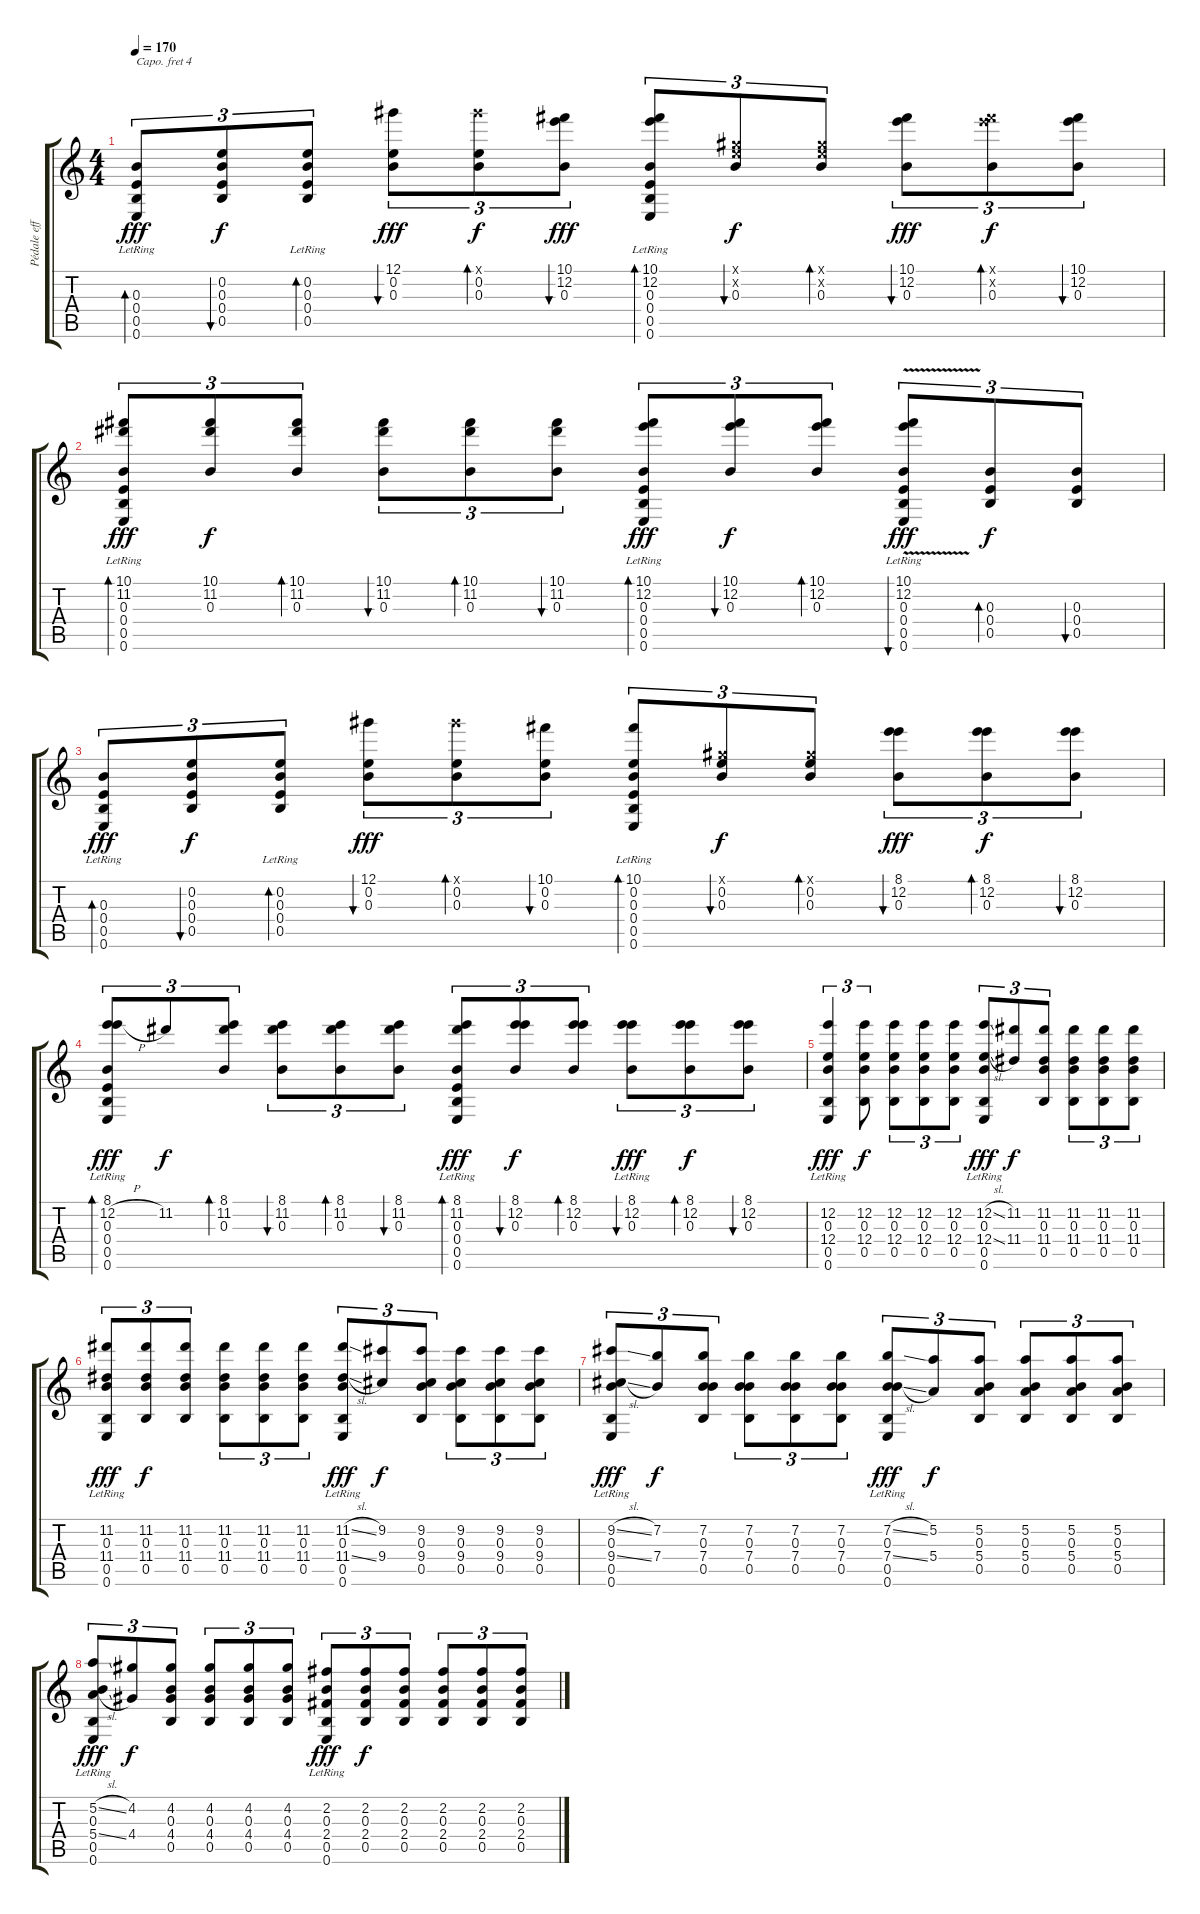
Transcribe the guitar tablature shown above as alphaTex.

\track ("Pédale effet" "Pédale eff") {instrument electricguitarjazz}
\staff {score tabs}
\capo 4
\tuning (E4 C4 G3 C3 G2 C2) {hide}
\ts (4 4)
\tempo 170
\clef g2
\ks c
(0.3 0.4 0.5 0.6{lr}).8{tu (3 2) bd 60 dy fff} (0.2 0.3 0.4 0.5).8{tu (3 2) bu 60 dy f} (0.2 0.3 0.4{lr} 0.5{lr}).8{tu (3 2) bd 60} (12.1 0.2 0.3).8{tu (3 2) bu 60 dy fff} (12.1{x} 0.2 0.3).8{tu (3 2) bd 60 dy f} (10.1 12.2 0.3).8{tu (3 2) bu 60 dy fff} (10.1{lr} 12.2{lr} 0.3{lr} 0.4{lr} 0.5{lr} 0.6{lr}).8{tu (3 2) bd 60} (0.1{x} 0.2{x} 0.3).8{tu (3 2) bu 60 dy f} (0.1{x} 0.2{x} 0.3).8{tu (3 2) bd 60} (10.1 12.2 0.3).8{tu (3 2) bu 60 dy fff} (10.1{x} 12.2{x} 0.3).8{tu (3 2) bd 60 dy f} (10.1 12.2 0.3).8{tu (3 2) bu 60} |
(10.1 11.2 0.3{lr} 0.4{lr} 0.5{lr} 0.6{lr}).8{tu (3 2) bd 60 dy fff} (10.1 11.2 0.3).8{tu (3 2) dy f} (10.1 11.2 0.3).8{tu (3 2) bd 60} (10.1 11.2 0.3).8{tu (3 2) bu 60} (10.1 11.2 0.3).8{tu (3 2) bd 60} (10.1 11.2 0.3).8{tu (3 2) bu 60} (10.1 12.2 0.3 0.4{lr} 0.5{lr} 0.6{lr}).8{tu (3 2) bd 60 dy fff} (10.1 12.2 0.3).8{tu (3 2) bu 60 dy f} (10.1 12.2 0.3).8{tu (3 2) bd 60} (10.1{lr} 12.2{v lr} 0.3 0.4{lr} 0.5{lr} 0.6{lr}).8{tu (3 2) bu 60 dy fff} (0.3 0.4 0.5).8{tu (3 2) bd 60 dy f} (0.3 0.4 0.5).8{tu (3 2) bu 60} |
(0.3 0.4 0.5 0.6{lr}).8{tu (3 2) bd 60 dy fff} (0.2 0.3 0.4 0.5).8{tu (3 2) bu 60 dy f} (0.2 0.3 0.4{lr} 0.5{lr}).8{tu (3 2) bd 60} (12.1 0.2 0.3).8{tu (3 2) bu 60 dy fff} (12.1{x} 0.2 0.3).8{tu (3 2) bd 60} (10.1 0.2 0.3).8{tu (3 2) bu 60} (10.1{lr} 0.2{lr} 0.3{lr} 0.4{lr} 0.5{lr} 0.6{lr}).8{tu (3 2) bd 60} (0.1{x} 0.2 0.3).8{tu (3 2) bu 60 dy f} (0.1{x} 0.2 0.3).8{tu (3 2) bd 60} (8.1 12.2 0.3).8{tu (3 2) bu 60 dy fff} (8.1 12.2 0.3).8{tu (3 2) bd 60 dy f} (8.1 12.2 0.3).8{tu (3 2) bu 60} |
(8.1{lr} 12.2{h} 0.3{lr} 0.4{lr} 0.5{lr} 0.6{lr}).8{tu (3 2) bd 60 dy fff} 11.2.8{tu (3 2) dy f} (8.1 11.2 0.3).8{tu (3 2) bd 60} (8.1 11.2 0.3).8{tu (3 2) bu 60} (8.1 11.2 0.3).8{tu (3 2) bd 60} (8.1 11.2 0.3).8{tu (3 2) bu 60} (8.1 11.2 0.3 0.4{lr} 0.5{lr} 0.6{lr}).8{tu (3 2) bd 60 dy fff} (8.1 12.2 0.3).8{tu (3 2) bu 60 dy f} (8.1 12.2 0.3).8{tu (3 2) bd 60} (8.1{lr} 12.2{lr} 0.3).8{tu (3 2) bu 60 dy fff} (8.1 12.2 0.3).8{tu (3 2) bd 60 dy f} (8.1 12.2 0.3).8{tu (3 2) bu 60} |
(12.2{lr} 0.3{lr} 12.4{lr} 0.5{lr} 0.6{lr}).4{tu (3 2) dy fff} (12.2 0.3 12.4 0.5).8{tu (3 2) dy f} (12.2 0.3 12.4 0.5).8{tu (3 2)} (12.2 0.3 12.4 0.5).8{tu (3 2)} (12.2 0.3 12.4 0.5).8{tu (3 2)} (12.2{sl} 0.3 12.4{sl} 0.5{lr} 0.6{lr}).8{tu (3 2) dy fff} (11.2 11.4).8{tu (3 2) dy f} (11.2 0.3 11.4 0.5).8{tu (3 2)} (11.2 0.3 11.4 0.5).8{tu (3 2)} (11.2 0.3 11.4 0.5).8{tu (3 2)} (11.2 0.3 11.4 0.5).8{tu (3 2)} |
(11.2{lr} 0.3{lr} 11.4{lr} 0.5{lr} 0.6{lr}).8{tu (3 2) dy fff} (11.2 0.3 11.4 0.5).8{tu (3 2) dy f} (11.2 0.3 11.4 0.5).8{tu (3 2)} (11.2 0.3 11.4 0.5).8{tu (3 2)} (11.2 0.3 11.4 0.5).8{tu (3 2)} (11.2 0.3 11.4 0.5).8{tu (3 2)} (11.2{sl} 0.3 11.4{sl} 0.5{lr} 0.6{lr}).8{tu (3 2) dy fff} (9.2 9.4).8{tu (3 2) dy f} (9.2 0.3 9.4 0.5).8{tu (3 2)} (9.2 0.3 9.4 0.5).8{tu (3 2)} (9.2 0.3 9.4 0.5).8{tu (3 2)} (9.2 0.3 9.4 0.5).8{tu (3 2)} |
(9.2{sl} 0.3{lr} 9.4{sl} 0.5{lr} 0.6{lr}).8{tu (3 2) dy fff volume 0} (7.2 7.4).8{tu (3 2) dy f} (7.2 0.3 7.4 0.5).8{tu (3 2)} (7.2 0.3 7.4 0.5).8{tu (3 2)} (7.2 0.3 7.4 0.5).8{tu (3 2)} (7.2 0.3 7.4 0.5).8{tu (3 2)} (7.2{sl} 0.3 7.4{sl} 0.5{lr} 0.6{lr}).8{tu (3 2) dy fff} (5.2 5.4).8{tu (3 2) dy f} (5.2 0.3 5.4 0.5).8{tu (3 2)} (5.2 0.3 5.4 0.5).8{tu (3 2)} (5.2 0.3 5.4 0.5).8{tu (3 2)} (5.2 0.3 5.4 0.5).8{tu (3 2)} |
(5.2{sl} 0.3{lr} 5.4{sl} 0.5{lr} 0.6{lr}).8{tu (3 2) dy fff} (4.2 4.4).8{tu (3 2) dy f} (4.2 0.3 4.4 0.5).8{tu (3 2)} (4.2 0.3 4.4 0.5).8{tu (3 2)} (4.2 0.3 4.4 0.5).8{tu (3 2)} (4.2 0.3 4.4 0.5).8{tu (3 2)} (2.2 0.3 2.4 0.5{lr} 0.6{lr}).8{tu (3 2) dy fff} (2.2 0.3 2.4 0.5).8{tu (3 2) dy f} (2.2 0.3 2.4 0.5).8{tu (3 2)} (2.2 0.3 2.4 0.5).8{tu (3 2)} (2.2 0.3 2.4 0.5).8{tu (3 2)} (2.2 0.3 2.4 0.5).8{tu (3 2)}
